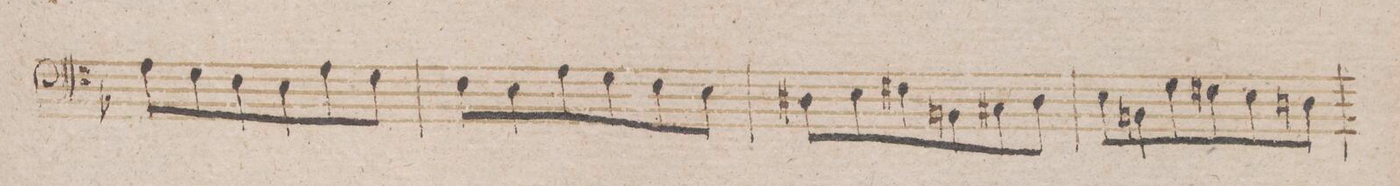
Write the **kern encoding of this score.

**kern	**dynam
*I"Fagotto 2do	*
*clefF4	*
*k[b-]	*
*met(c|)	*
*M3/4	*
8A\L	.
8G\	.
8F\	.
8E\	.
8A\	.
8G\J	.
=178	=178
8F\L	.
8E\	.
8A\	.
8G\	.
8F\	.
8E\J	.
=179	=179
8D#X\L	.
8E\	.
8F#X\	.
8BBn\	.
8C#X\	.
8D#\J	.
=180	=180
8E\L	.
8BBn\	.
8G\	.
8F#X\	.
8E\	.
8Dn\J	.
=181	=181
*-	*-
